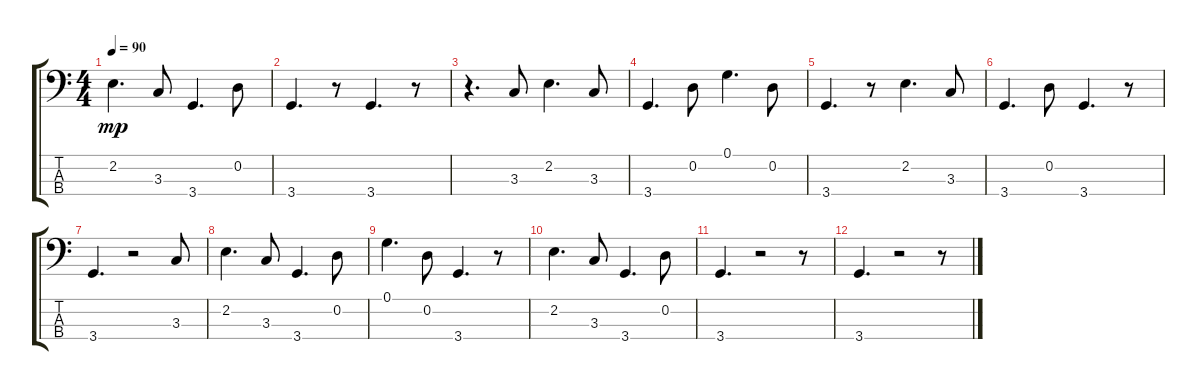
\track "" {instrument fretlessbass}
\staff {score tabs}
\tuning (G2 D2 A1 E1) {hide}
\ts (4 4)
\tempo 90
\clef f4
\ks c
2.2.4{d dy mp} 3.3.8 3.4.4{d} 0.2.8 |
3.4.4{d} r.8 3.4.4{d} r.8 |
r.4{d} 3.3.8 2.2.4{d} 3.3.8 |
3.4.4{d} 0.2.8 0.1.4{d} 0.2.8 |
3.4.4{d} r.8 2.2.4{d} 3.3.8 |
3.4.4{d} 0.2.8 3.4.4{d} r.8 |
3.4.4{d} r.2 3.3.8 |
2.2.4{d} 3.3.8 3.4.4{d} 0.2.8 |
0.1.4{d} 0.2.8 3.4.4{d} r.8 |
2.2.4{d} 3.3.8 3.4.4{d} 0.2.8 |
3.4.4{d} r.2 r.8 |
3.4.4{d} r.2 r.8
